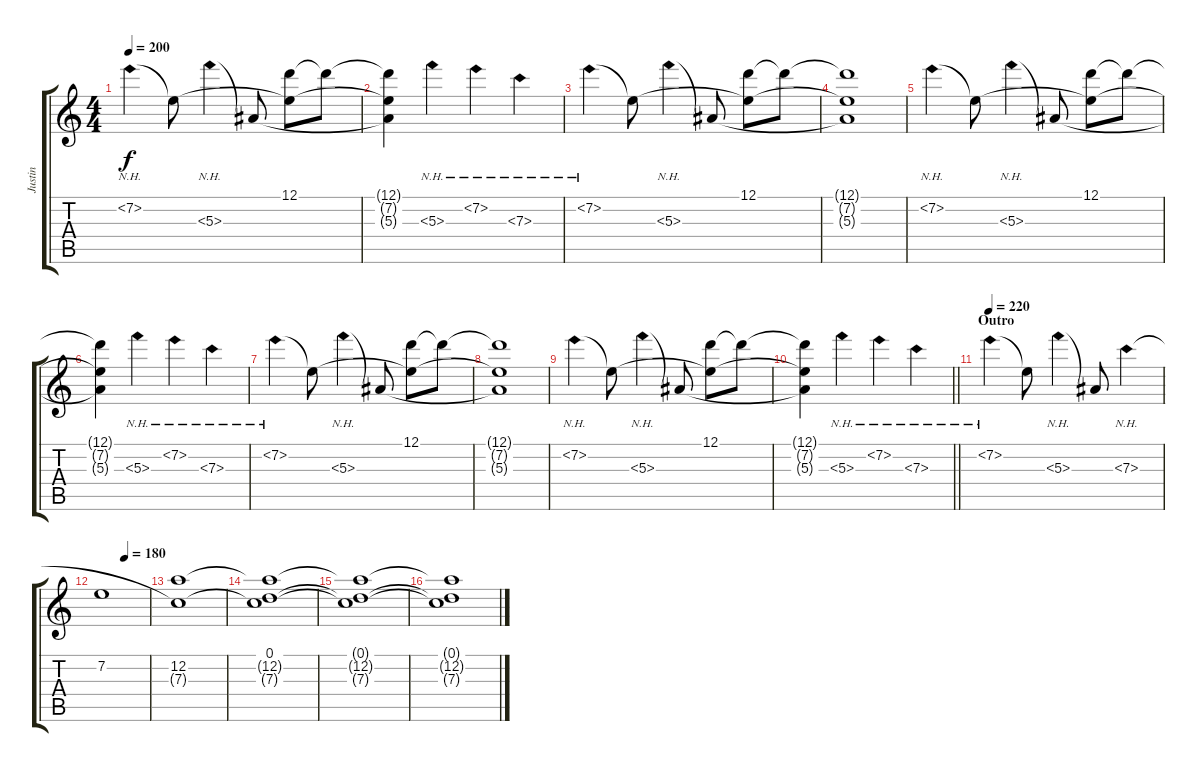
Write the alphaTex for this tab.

\track ("Justin" "Justin") {instrument distortionguitar}
\staff {score tabs}
\tuning (D4 A3 F3 C3 G2 C2) {hide}
\ts (4 4)
\tempo 200
\clef g2
\ks c
7.2{nh}.4{dy f} 7.2{t}.8 5.3{nh}.4 5.3{t}.8 (12.1 7.2{t}).8 12.1{t}.8 |
(12.1{t} 7.2{t} 5.3{t}).4 5.3{nh}.4 7.2{nh}.4 7.3{nh}.4 |
7.2{nh}.4 7.2{t}.8 5.3{nh}.4 5.3{t}.8 (12.1 7.2{t}).8 12.1{t}.8 |
(12.1{t} 7.2{t} 5.3{t}).1 |
7.2{nh}.4 7.2{t}.8 5.3{nh}.4 5.3{t}.8 (12.1 7.2{t}).8 12.1{t}.8 |
(12.1{t} 7.2{t} 5.3{t}).4 5.3{nh}.4 7.2{nh}.4 7.3{nh}.4 |
7.2{nh}.4 7.2{t}.8 5.3{nh}.4 5.3{t}.8 (12.1 7.2{t}).8 12.1{t}.8 |
(12.1{t} 7.2{t} 5.3{t}).1 |
7.2{nh}.4 7.2{t}.8 5.3{nh}.4 5.3{t}.8 (12.1 7.2{t}).8 12.1{t}.8 |
\barLineRight lightlight
(12.1{t} 7.2{t} 5.3{t}).4 5.3{nh}.4 7.2{nh}.4 7.3{nh}.4 |
\section ("" "Outro")
\tempo 180
\tempo 220
7.2{nh}.4 7.2{t}.8 5.3{nh}.4 5.3{t}.8 7.3{nh}.4 |
\tempo (180 0.5)
7.2.1 |
(12.2 7.3{t}).1 |
(0.1 12.2{t} 7.3{t}).1 |
(0.1{t} 12.2{t} 7.3{t}).1 |
(0.1{t} 12.2{t} 7.3{t}).1
